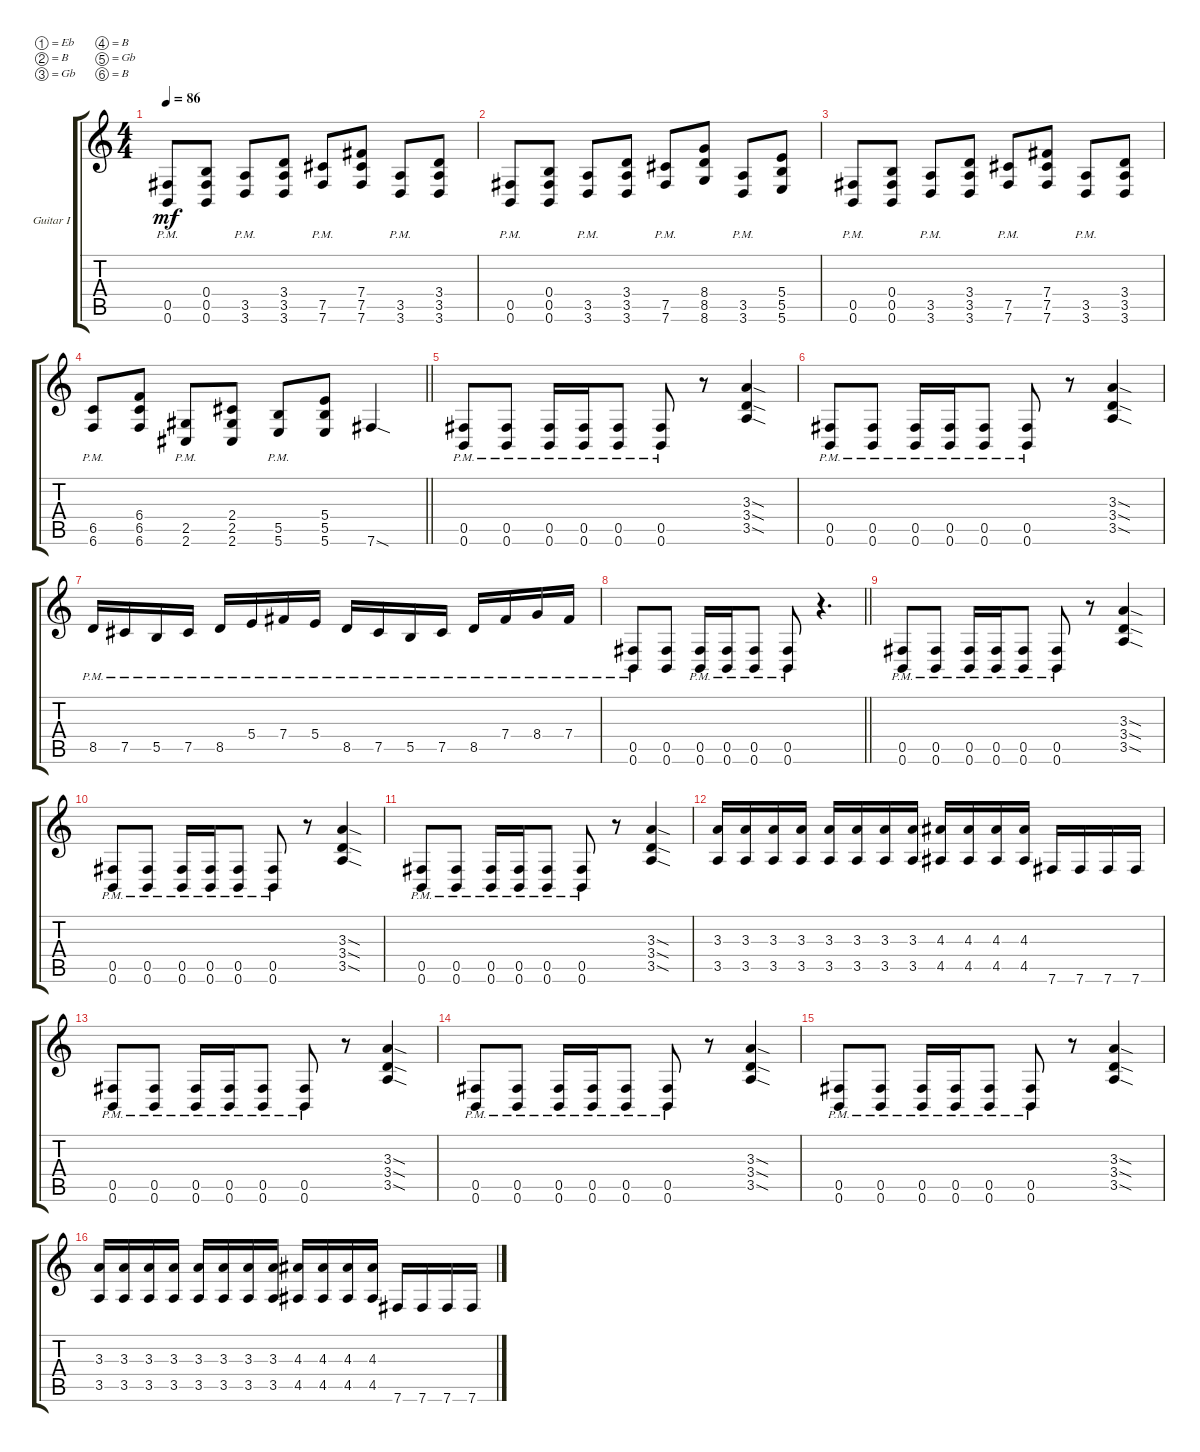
\defaultSystemsLayout 4
\bracketExtendMode groupsimilarinstruments
\firstSystemTrackNameOrientation horizontal
\otherSystemsTrackNameOrientation horizontal
\track ("Guitar I" "Guitar I") {instrument acousticguitarsteel}
\staff {score tabs}
\tuning (Eb4 B3 Gb3 B2 Gb2 B1)
\ts (4 4)
\tempo 86
\clef g2
\ks c
(0.5{pm} 0.6{pm}).8{dy mf} (0.4 0.5 0.6).8 (3.5{pm} 3.6{pm}).8 (3.4 3.5 3.6).8 (7.5{pm} 7.6{pm}).8 (7.4 7.5 7.6).8 (3.5{pm} 3.6{pm}).8 (3.4 3.5 3.6).8 |
(0.5{pm} 0.6{pm}).8 (0.4 0.5 0.6).8 (3.5{pm} 3.6{pm}).8 (3.4 3.5 3.6).8 (7.6{pm} 7.5{pm}).8 (8.6 8.5 8.4).8 (3.6{pm} 3.5{pm}).8 (5.6 5.5 5.4).8 |
(0.5{pm} 0.6{pm}).8 (0.4 0.5 0.6).8 (3.5{pm} 3.6{pm}).8 (3.4 3.5 3.6).8 (7.5{pm} 7.6{pm}).8 (7.4 7.5 7.6).8 (3.5{pm} 3.6{pm}).8 (3.4 3.5 3.6).8 |
\barLineRight lightlight
(6.5{pm} 6.6{pm}).8 (6.4 6.5 6.6).8 (2.5{pm} 2.6{pm}).8 (2.4 2.5 2.6).8 (5.5{pm} 5.6{pm}).8 (5.4 5.5 5.6).8 7.6{sod}.4 |
(0.6{pm} 0.5{pm}).8 (0.6{pm} 0.5{pm}).8 (0.6{pm} 0.5{pm}).16 (0.6{pm} 0.5{pm}).16 (0.6{pm} 0.5{pm}).8 (0.6{pm} 0.5{pm}).8 r.8 (3.5{sod} 3.4{sod} 3.3{sod}).4 |
(0.6{pm} 0.5{pm}).8 (0.6{pm} 0.5{pm}).8 (0.6{pm} 0.5{pm}).16 (0.6{pm} 0.5{pm}).16 (0.6{pm} 0.5{pm}).8 (0.6{pm} 0.5{pm}).8 r.8 (3.5{sod} 3.4{sod} 3.3{sod}).4 |
8.5{pm}.16 7.5{pm}.16 5.5{pm}.16 7.5{pm}.16 8.5{pm}.16 5.4{pm}.16 7.4{pm}.16 5.4{pm}.16 8.5{pm}.16 7.5{pm}.16 5.5{pm}.16 7.5{pm}.16 8.5{pm}.16 7.4{pm}.16 8.4{pm}.16 7.4{pm}.16 |
\barLineRight lightlight
(0.6{pm} 0.5{pm}).8 (0.6 0.5).8 (0.6{pm} 0.5{pm}).16 (0.6{pm} 0.5{pm}).16 (0.6{pm} 0.5{pm}).8 (0.6{pm} 0.5{pm}).8 r.4{d} |
(0.6{pm} 0.5{pm}).8 (0.6{pm} 0.5{pm}).8 (0.6{pm} 0.5{pm}).16 (0.6{pm} 0.5{pm}).16 (0.6{pm} 0.5{pm}).8 (0.6{pm} 0.5{pm}).8 r.8 (3.5{sod} 3.4{sod} 3.3{sod}).4 |
(0.6{pm} 0.5{pm}).8 (0.6{pm} 0.5{pm}).8 (0.6{pm} 0.5{pm}).16 (0.6{pm} 0.5{pm}).16 (0.6{pm} 0.5{pm}).8 (0.6{pm} 0.5{pm}).8 r.8 (3.5{sod} 3.4{sod} 3.3{sod}).4 |
(0.6{pm} 0.5{pm}).8 (0.6{pm} 0.5{pm}).8 (0.6{pm} 0.5{pm}).16 (0.6{pm} 0.5{pm}).16 (0.6{pm} 0.5{pm}).8 (0.6{pm} 0.5{pm}).8 r.8 (3.5{sod} 3.4{sod} 3.3{sod}).4 |
(3.5 3.3).16 (3.5 3.3).16 (3.5 3.3).16 (3.5 3.3).16 (3.5 3.3).16 (3.5 3.3).16 (3.5 3.3).16 (3.5 3.3).16 (4.5 4.3).16 (4.5 4.3).16 (4.5 4.3).16 (4.5 4.3).16 7.6.16 7.6.16 7.6.16 7.6.16 |
(0.6{pm} 0.5{pm}).8 (0.6{pm} 0.5{pm}).8 (0.6{pm} 0.5{pm}).16 (0.6{pm} 0.5{pm}).16 (0.6{pm} 0.5{pm}).8 (0.6{pm} 0.5{pm}).8 r.8 (3.5{sod} 3.4{sod} 3.3{sod}).4 |
(0.6{pm} 0.5{pm}).8 (0.6{pm} 0.5{pm}).8 (0.6{pm} 0.5{pm}).16 (0.6{pm} 0.5{pm}).16 (0.6{pm} 0.5{pm}).8 (0.6{pm} 0.5{pm}).8 r.8 (3.5{sod} 3.4{sod} 3.3{sod}).4 |
(0.6{pm} 0.5{pm}).8 (0.6{pm} 0.5{pm}).8 (0.6{pm} 0.5{pm}).16 (0.6{pm} 0.5{pm}).16 (0.6{pm} 0.5{pm}).8 (0.6{pm} 0.5{pm}).8 r.8 (3.5{sod} 3.4{sod} 3.3{sod}).4 |
(3.5 3.3).16 (3.5 3.3).16 (3.5 3.3).16 (3.5 3.3).16 (3.5 3.3).16 (3.5 3.3).16 (3.5 3.3).16 (3.5 3.3).16 (4.5 4.3).16 (4.5 4.3).16 (4.5 4.3).16 (4.5 4.3).16 7.6.16 7.6.16 7.6.16 7.6.16
